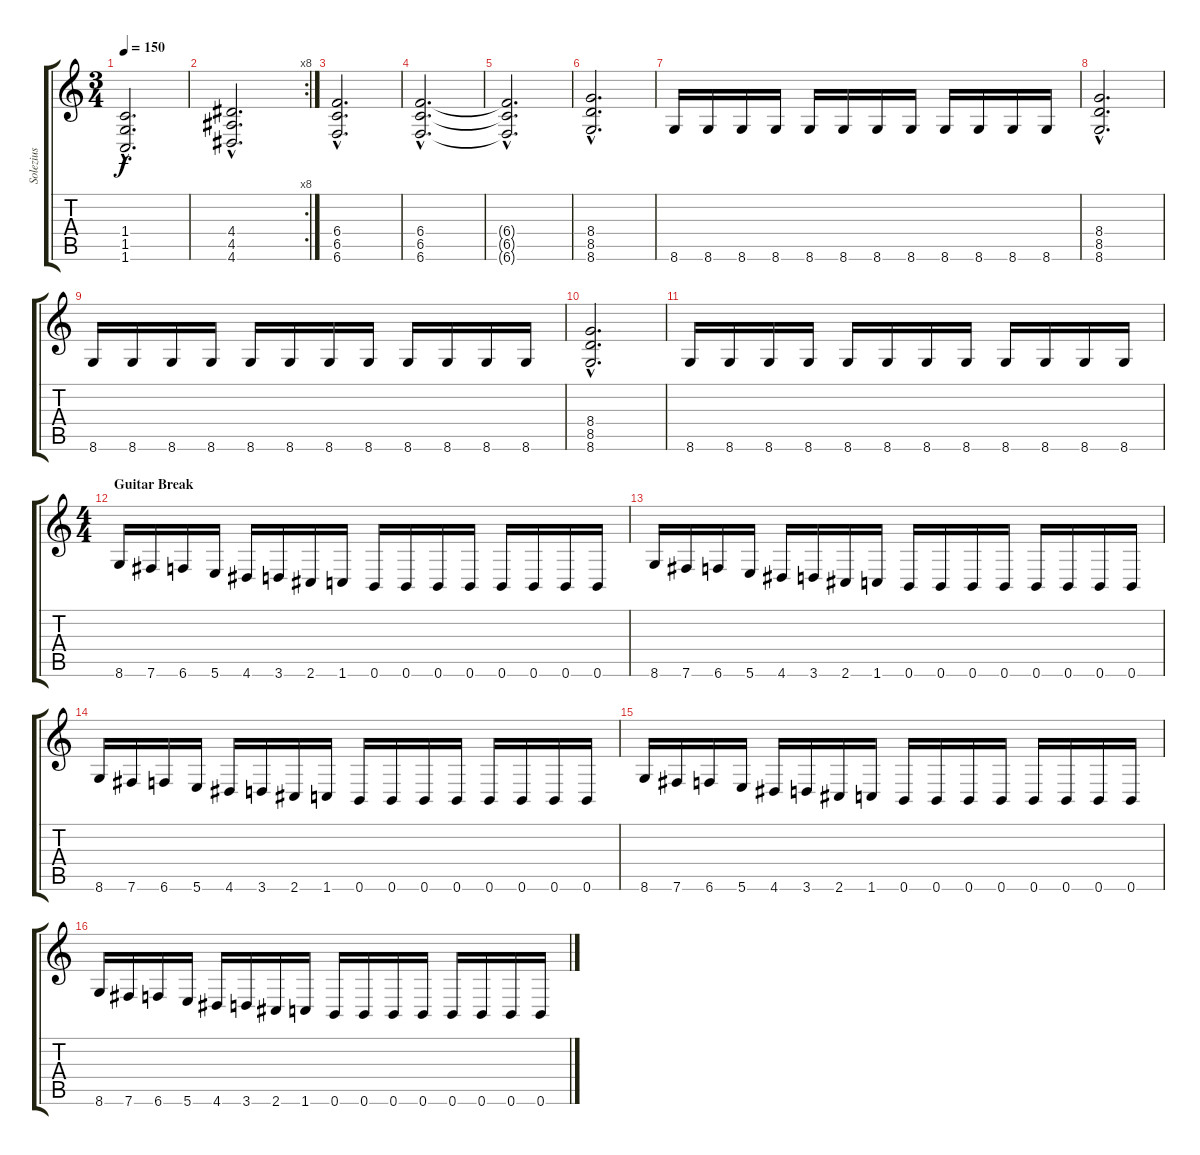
\track ("Solezius" "Solezius") {instrument distortionguitar}
\staff {score tabs}
\tuning (Db4 Ab3 E3 B2 Gb2 B1) {hide}
\ts (3 4)
\tempo 150
\clef g2
\ks c
(1.4{hac} 1.5{hac} 1.6{hac}).2{d dy f} |
\rc 8
(4.4{hac} 4.5{hac} 4.6{hac}).2{d} |
(6.4{hac} 6.5{hac} 6.6{hac}).2{d} |
(6.4{hac} 6.5{hac} 6.6{hac}).2{d} |
(6.4{hac t} 6.5{hac t} 6.6{hac t}).2{d} |
(8.4{hac} 8.5{hac} 8.6{hac}).2{d} |
8.6.16 8.6.16 8.6.16 8.6.16 8.6.16 8.6.16 8.6.16 8.6.16 8.6.16 8.6.16 8.6.16 8.6.16 |
(8.4{hac} 8.5{hac} 8.6{hac}).2{d} |
8.6.16 8.6.16 8.6.16 8.6.16 8.6.16 8.6.16 8.6.16 8.6.16 8.6.16 8.6.16 8.6.16 8.6.16 |
(8.4{hac} 8.5{hac} 8.6{hac}).2{d} |
8.6.16 8.6.16 8.6.16 8.6.16 8.6.16 8.6.16 8.6.16 8.6.16 8.6.16 8.6.16 8.6.16 8.6.16 |
\ts (4 4)
\section ("" "Guitar Break")
8.6.16 7.6.16 6.6.16 5.6.16 4.6.16 3.6.16 2.6.16 1.6.16 0.6.16 0.6.16 0.6.16 0.6.16 0.6.16 0.6.16 0.6.16 0.6.16 |
8.6.16 7.6.16 6.6.16 5.6.16 4.6.16 3.6.16 2.6.16 1.6.16 0.6.16 0.6.16 0.6.16 0.6.16 0.6.16 0.6.16 0.6.16 0.6.16 |
8.6.16 7.6.16 6.6.16 5.6.16 4.6.16 3.6.16 2.6.16 1.6.16 0.6.16 0.6.16 0.6.16 0.6.16 0.6.16 0.6.16 0.6.16 0.6.16 |
8.6.16 7.6.16 6.6.16 5.6.16 4.6.16 3.6.16 2.6.16 1.6.16 0.6.16 0.6.16 0.6.16 0.6.16 0.6.16 0.6.16 0.6.16 0.6.16 |
8.6.16 7.6.16 6.6.16 5.6.16 4.6.16 3.6.16 2.6.16 1.6.16 0.6.16 0.6.16 0.6.16 0.6.16 0.6.16 0.6.16 0.6.16 0.6.16
